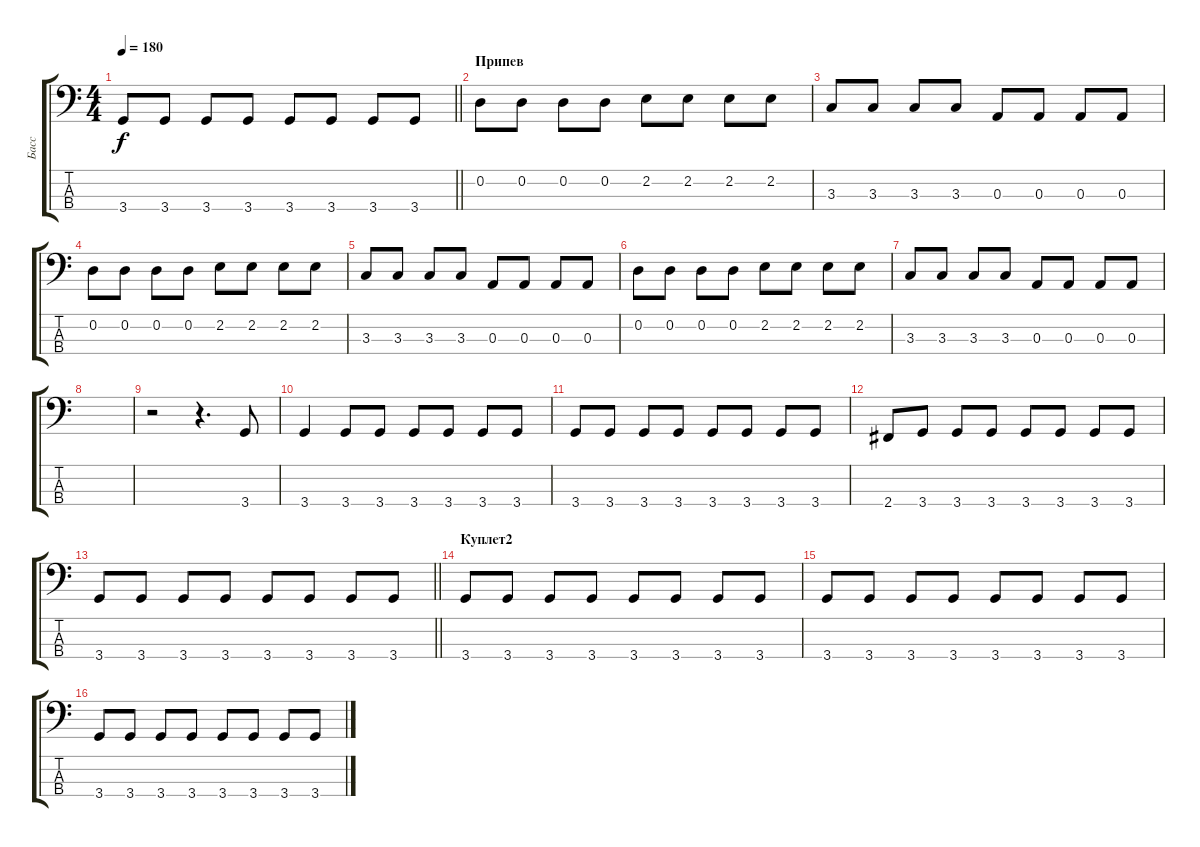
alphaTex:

\track ("Басс" "Басс") {instrument electricbassfinger}
\staff {score tabs}
\tuning (G2 D2 A1 E1) {hide}
\ts (4 4)
\tempo 180
\clef f4
\barLineRight lightlight
\ks c
3.4.8{dy f} 3.4.8 3.4.8 3.4.8 3.4.8 3.4.8 3.4.8 3.4.8 |
\section ("" "Припев")
0.2.8 0.2.8 0.2.8 0.2.8 2.2.8 2.2.8 2.2.8 2.2.8 |
3.3.8 3.3.8 3.3.8 3.3.8 0.3.8 0.3.8 0.3.8 0.3.8 |
0.2.8 0.2.8 0.2.8 0.2.8 2.2.8 2.2.8 2.2.8 2.2.8 |
3.3.8 3.3.8 3.3.8 3.3.8 0.3.8 0.3.8 0.3.8 0.3.8 |
0.2.8 0.2.8 0.2.8 0.2.8 2.2.8 2.2.8 2.2.8 2.2.8 |
3.3.8 3.3.8 3.3.8 3.3.8 0.3.8 0.3.8 0.3.8 0.3.8 |
|
r.2 r.4{d} 3.4.8 |
3.4.4 3.4.8 3.4.8 3.4.8 3.4.8 3.4.8 3.4.8 |
3.4.8 3.4.8 3.4.8 3.4.8 3.4.8 3.4.8 3.4.8 3.4.8 |
2.4.8 3.4.8 3.4.8 3.4.8 3.4.8 3.4.8 3.4.8 3.4.8 |
\barLineRight lightlight
3.4.8 3.4.8 3.4.8 3.4.8 3.4.8 3.4.8 3.4.8 3.4.8 |
\section ("" "Куплет2")
3.4.8 3.4.8 3.4.8 3.4.8 3.4.8 3.4.8 3.4.8 3.4.8 |
3.4.8 3.4.8 3.4.8 3.4.8 3.4.8 3.4.8 3.4.8 3.4.8 |
3.4.8 3.4.8 3.4.8 3.4.8 3.4.8 3.4.8 3.4.8 3.4.8
